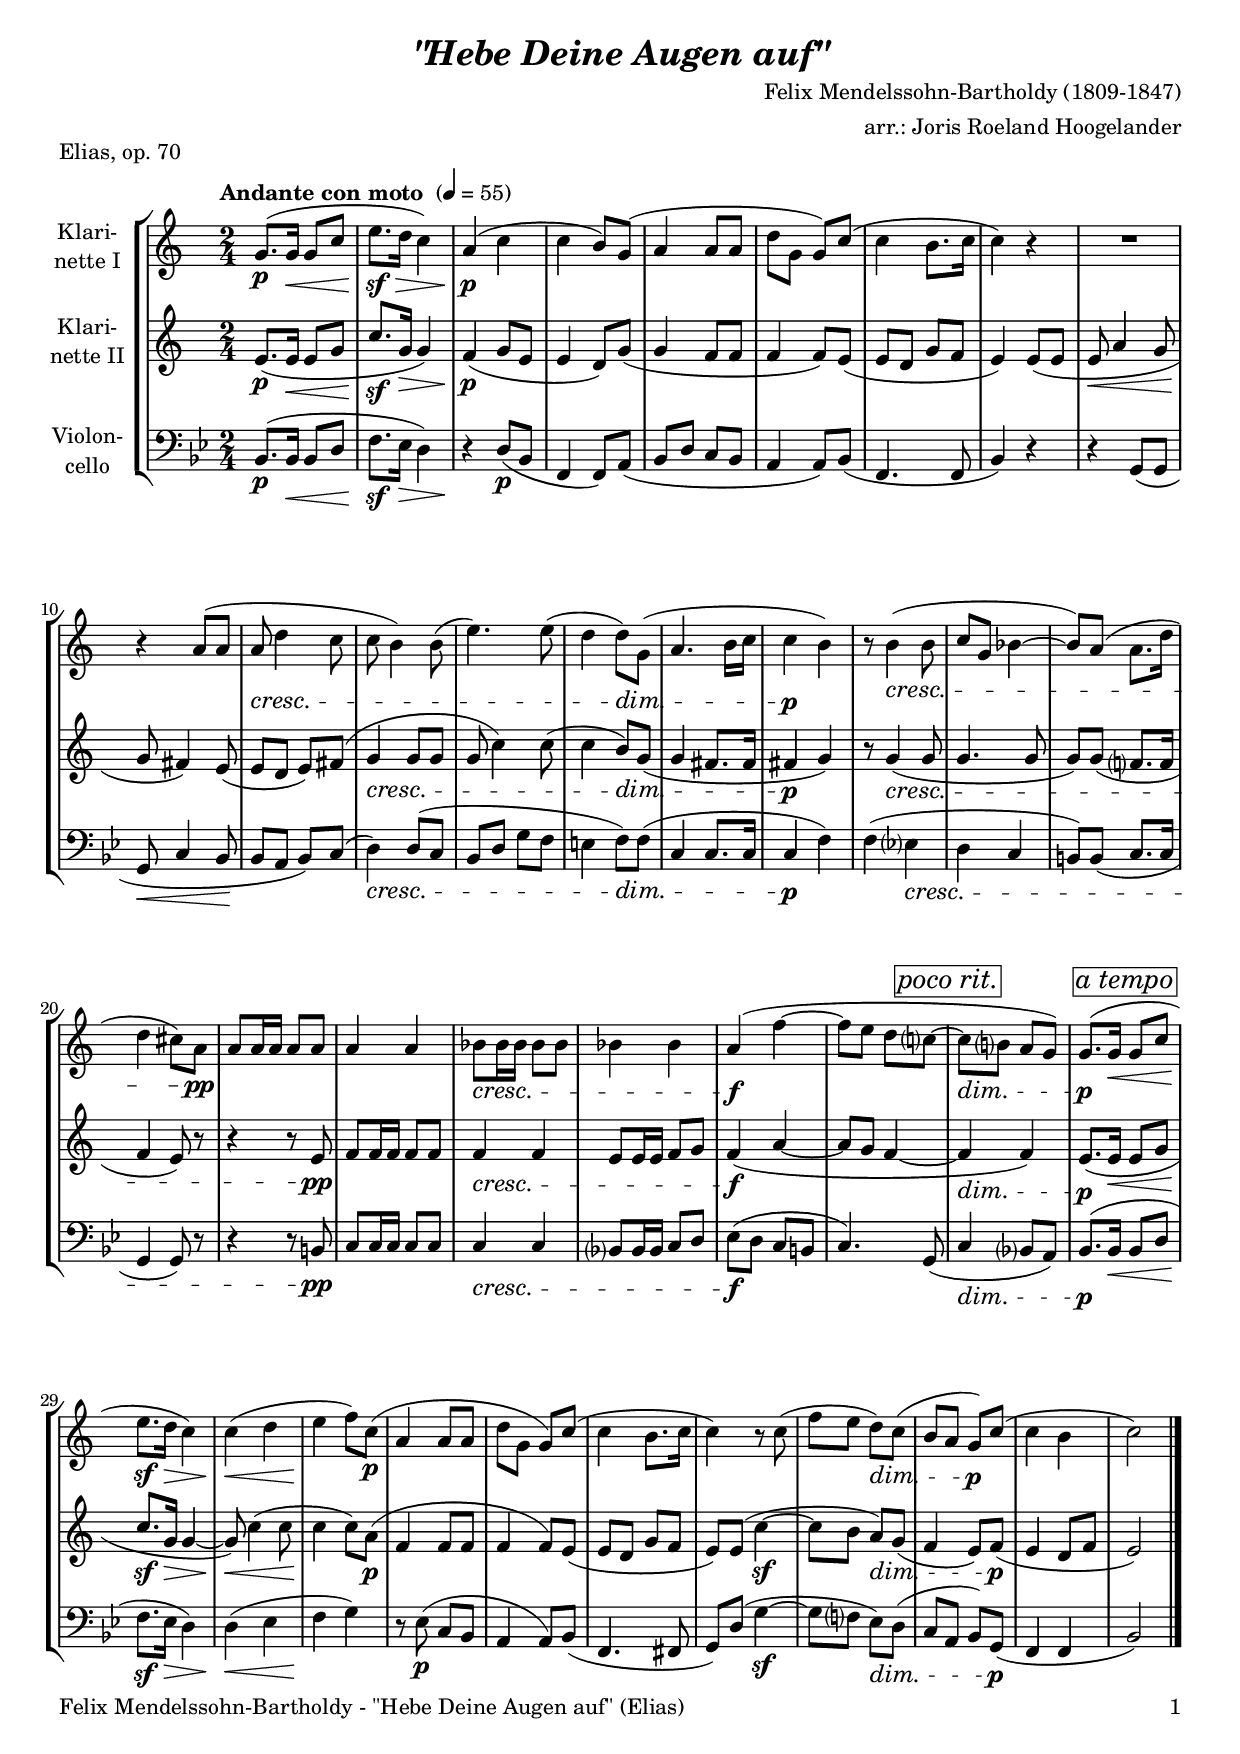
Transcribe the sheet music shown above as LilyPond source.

\version "2.18.2"
\include "deutsch.ly"
  
#(set-global-staff-size 19)

\header {
  title     = \markup \bold \italic "\"Hebe Deine Augen auf\""
  composer  = "Felix Mendelssohn-Bartholdy (1809-1847)"
  arranger  = "arr.: Joris Roeland Hoogelander"
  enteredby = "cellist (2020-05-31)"
  piece     = "Elias, op. 70"
}

voiceconsts = {
  \key h \major
  \time 2/4
  \clef "treble"
  \numericTimeSignature
  \compressFullBarRests
  % Set default beaming for all staves
%  \set Timing.beamExceptions = #'()
%  \set Timing.baseMoment     = #(ly:make-moment 1 8)
%  \set Timing.beatStructure  = #'(1 1 1)
  \tempo "Andante con moto " 4=55
}

micl = "clarinet"
mifl = "flute"
miob = "oboe"
mifh = "french horn"
misx = "tenor sax"
mist = "string ensemble 1"
%miba = "cello"
miba = "bassoon"

atem = \mark \markup \box \italic "a tempo"
prit = \mark \markup \box \italic "poco rit."

va = \relative c' {
  \voiceconsts

  fis8.(\p fis16\< fis8 h
  dis8.\!\sf\> cis16 h4)
  gis(\!\p h
  h ais8) fis(
  gis4 gis8 gis
  cis fis, fis) h(
  h4 ais8. h16
  h4) r
  R2

  r4 gis8( gis
  gis\cresc cis4 h8
  h ais4) ais8(
  dis4.) dis8(
  cis4 cis8)\dim fis,(
  gis4. ais16 h
  h4\p ais)
  r8 ais4(\cresc ais8
  h fis a4~
  a8) gis( gis8. cis16
  cis4 his8) gis\pp

  gis gis16 gis gis8 gis
  gis4 gis
  a8\cresc a16 a a8 a
  a4 a
  gis(\f e'~
  e8 dis cis h?~ \prit
  h\dim ais? gis fis)
  fis8.(\p fis16\< \atem fis8 h
  dis8.\!\sf cis16\> h4)

  h(\!\< cis
  dis\! e8) h(\p
  gis4 gis8 gis
  cis fis, fis) h(
  h4 ais8. h16
  h4) r8 h(
  e dis cis)\dim h(
  ais gis fis)\p h(
  h4 ais
  h2) \bar "|."
}

vb = \relative c' {
  \voiceconsts

  dis8.(\p dis16\< dis8 fis
  h8.\!\sf fis16\> fis4)
  e(\!\p fis8 dis
  dis4 cis8) fis(
  fis4 e8 e
  e4 e8) dis(
  dis cis fis e
  dis4) dis8( dis
  dis\< gis4 fis8

  fis\! eis4) dis8(
  dis cis dis) eis(
  fis4\cresc fis8 fis
  fis h4) h8(
  h4 ais8)\dim fis(
  fis4 eis8. eis16
  eis4\p fis)
  r8 fis4(\cresc fis8
  fis4. fis8
  fis) fis( e?8. e16
  e4 dis8) r

  r4 r8 dis\pp
  e e16 e e8 e
  e4\cresc e
  dis8 dis16 dis e8 fis
  e4(\f gis~
  gis8 fis e4~ \prit
  e\dim e)
  dis8.(\p dis16\< \atem dis8 fis
  h8.\!\sf fis16\> fis4~

  fis8)\< h4( h8
  h4\! h8) gis(\p
  e4 e8 e
  e4 e8) dis(
  dis cis fis e
  dis) dis( h'4~\sf
  h8 ais gis)\dim fis(
  e4 dis8) e(\p
  dis4 cis8 e
  dis2) \bar "|."
}

vc = \relative c {
  \voiceconsts
  \clef "bass"

  h8.(\p h16\< h8 dis
  fis8.\!\sf e16\> dis4)
  r\! dis8(\p h
  fis4 fis8) ais(
  h dis cis h
  ais4 ais8) h(
  fis4. fis8
  h4) r
  r gis8( gis

  gis\< cis4 h8\!
  h ais h) cis(
  dis4)\cresc dis8( cis
  h dis gis fis
  eis4 fis8)\dim fis(
  cis4 cis8. cis16
  cis4\p fis)
  fis( e?\cresc
  dis cis
  his8) his( cis8. cis16
  gis4 gis8) r

  r4 r8 his\pp
  cis cis16 cis cis8 cis
  cis4\cresc cis
  h?8 h16 h cis8 dis
  e(\f dis cis his
  cis4.) gis8( \prit
  cis4\dim h?8 ais)
  h8.(\p h16\< \atem h8 dis
  fis8.\!\sf e16\> dis4)

  dis(\!\< e
  fis\! gis)
  r8 e(\p cis h
  ais4 ais8) h(
  fis4. fisis8
  gis) dis'( gis4~\sf
  gis8 fis? e)\dim dis(
  cis ais h) gis(\p
  fis4 fis
  h2) \bar "|."
}


music = \new StaffGroup <<
      \new Staff {
	\set Staff.midiInstrument = \micl
	\set Staff.instrumentName = \markup \center-column { "Klari-" "nette I" }
	\transpose h c' { \va }
      }

      \new Staff {
	\set Staff.midiInstrument = \micl
	\set Staff.instrumentName = \markup \center-column { "Klari-" "nette II" }
	\transpose h c' { \vb }
      }

      \new Staff {
	\set Staff.midiInstrument = \miba
	\set Staff.instrumentName = \markup \center-column { "Violon-" "cello" }
	\transpose h b { \vc }
      }
>>

\book {
   \paper {
    print-page-number = ##t
    print-first-page-number = ##t
    ragged-last-bottom = ##f
    oddHeaderMarkup = \markup \null
    evenHeaderMarkup = \markup \null
    oddFooterMarkup = \markup {
      \fill-line {
        \on-the-fly #print-page-number-check-first
        "Felix Mendelssohn-Bartholdy - \"Hebe Deine Augen auf\" (Elias)" \fromproperty #'page:page-number-string
      }
    }
    evenFooterMarkup = \oddFooterMarkup
  } \score {
    \music
    \layout {}
  }

  \score {
    \unfoldRepeats \music

    \midi {
      \context {
        \Score
      }
    }
  }
}